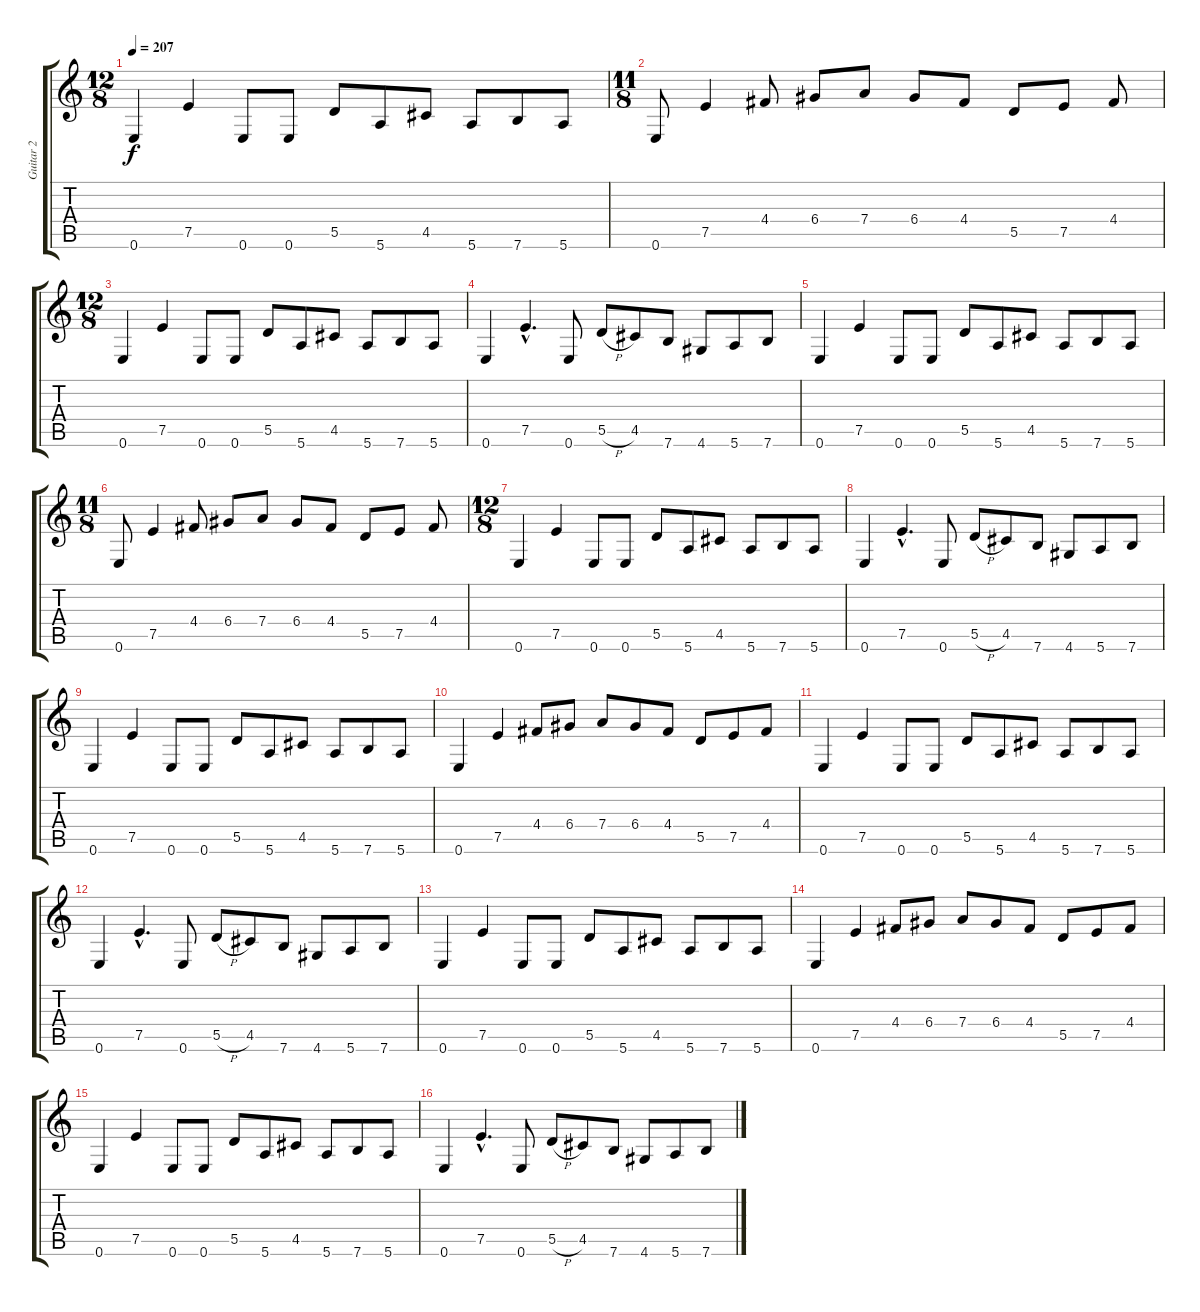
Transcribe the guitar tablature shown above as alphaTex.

\track ("Guitar 2" "Guitar 2") {instrument distortionguitar}
\staff {score tabs}
\tuning (E4 B3 G3 D3 A2 E2) {hide}
\ts (12 8)
\tempo 207
\clef g2
\ks c
0.6.4{dy f} 7.5.4 0.6.8 0.6.8 5.5.8 5.6.8 4.5.8 5.6.8 7.6.8 5.6.8 |
\ts (11 8)
0.6.8 7.5.4 4.4.8 6.4.8 7.4.8 6.4.8 4.4.8 5.5.8 7.5.8 4.4.8 |
\ts (12 8)
0.6.4 7.5.4 0.6.8 0.6.8 5.5.8 5.6.8 4.5.8 5.6.8 7.6.8 5.6.8 |
0.6.4 7.5{hac}.4{d} 0.6.8 5.5{h}.8 4.5.8 7.6.8 4.6.8 5.6.8 7.6.8 |
0.6.4 7.5.4 0.6.8 0.6.8 5.5.8 5.6.8 4.5.8 5.6.8 7.6.8 5.6.8 |
\ts (11 8)
0.6.8 7.5.4 4.4.8 6.4.8 7.4.8 6.4.8 4.4.8 5.5.8 7.5.8 4.4.8 |
\ts (12 8)
0.6.4 7.5.4 0.6.8 0.6.8 5.5.8 5.6.8 4.5.8 5.6.8 7.6.8 5.6.8 |
0.6.4 7.5{hac}.4{d} 0.6.8 5.5{h}.8 4.5.8 7.6.8 4.6.8 5.6.8 7.6.8 |
0.6.4 7.5.4 0.6.8 0.6.8 5.5.8 5.6.8 4.5.8 5.6.8 7.6.8 5.6.8 |
0.6.4 7.5.4 4.4.8 6.4.8 7.4.8 6.4.8 4.4.8 5.5.8 7.5.8 4.4.8 |
0.6.4 7.5.4 0.6.8 0.6.8 5.5.8 5.6.8 4.5.8 5.6.8 7.6.8 5.6.8 |
0.6.4 7.5{hac}.4{d} 0.6.8 5.5{h}.8 4.5.8 7.6.8 4.6.8 5.6.8 7.6.8 |
0.6.4 7.5.4 0.6.8 0.6.8 5.5.8 5.6.8 4.5.8 5.6.8 7.6.8 5.6.8 |
0.6.4 7.5.4 4.4.8 6.4.8 7.4.8 6.4.8 4.4.8 5.5.8 7.5.8 4.4.8 |
0.6.4 7.5.4 0.6.8 0.6.8 5.5.8 5.6.8 4.5.8 5.6.8 7.6.8 5.6.8 |
0.6.4 7.5{hac}.4{d} 0.6.8 5.5{h}.8 4.5.8 7.6.8 4.6.8 5.6.8 7.6.8
